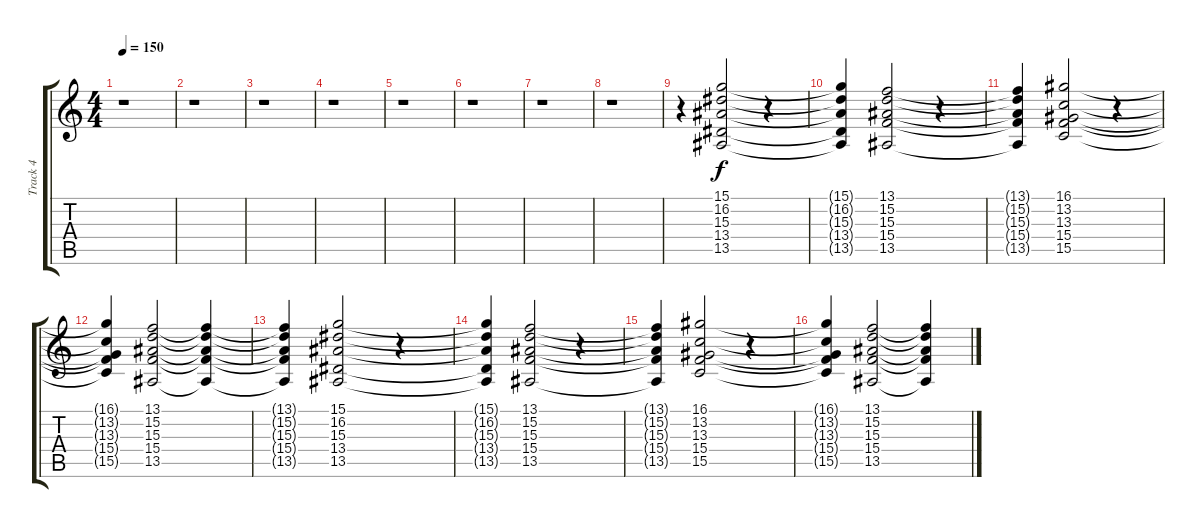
\track ("Track 4" "Track 4") {instrument stringensemble2}
\staff {score tabs}
\tuning (E4 B3 G3 D3 A2 E2) {hide}
\ts (4 4)
\tempo 150
\clef g2
\ks c
r.1{dy f} |
r.1 |
r.1 |
r.1 |
r.1 |
r.1 |
r.1 |
r.1 |
r.4 (15.1 16.2 15.3 13.4 13.5).2 r.4 |
(15.1{t} 16.2{t} 15.3{t} 13.4{t} 13.5{t}).4 (13.1 15.2 15.3 15.4 13.5).2 r.4 |
(13.1{t} 15.2{t} 15.3{t} 15.4{t} 13.5{t}).4 (16.1 13.2 13.3 15.4 15.5).2 r.4 |
(16.1{t} 13.2{t} 13.3{t} 15.4{t} 15.5{t}).4 (13.1 15.2 15.3 15.4 13.5).2 (13.1{t} 15.2{t} 15.3{t} 15.4{t} 13.5{t}).4 |
(13.1{t} 15.2{t} 15.3{t} 15.4{t} 13.5{t}).4 (15.1 16.2 15.3 13.4 13.5).2 r.4 |
(15.1{t} 16.2{t} 15.3{t} 13.4{t} 13.5{t}).4 (13.1 15.2 15.3 15.4 13.5).2 r.4 |
(13.1{t} 15.2{t} 15.3{t} 15.4{t} 13.5{t}).4 (16.1 13.2 13.3 15.4 15.5).2 r.4 |
(16.1{t} 13.2{t} 13.3{t} 15.4{t} 15.5{t}).4 (13.1 15.2 15.3 15.4 13.5).2 (13.1{t} 15.2{t} 15.3{t} 15.4{t} 13.5{t}).4
